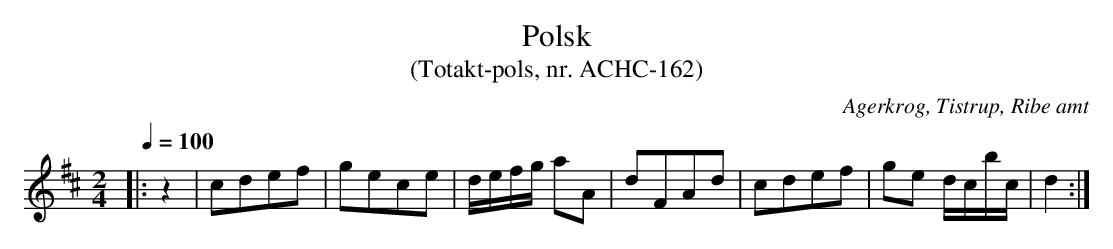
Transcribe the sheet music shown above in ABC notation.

X:1
T:Polsk
T:(Totakt-pols, nr. ACHC-162)
O:Agerkrog, Tistrup, Ribe amt
M:2/4
L:1/8
Q:1/4=100
K:D
|: z2 | cdef | gece | d/e/f/g/ aA | dFAd | cdef | ge d/c/b/c/ | d2 :|
